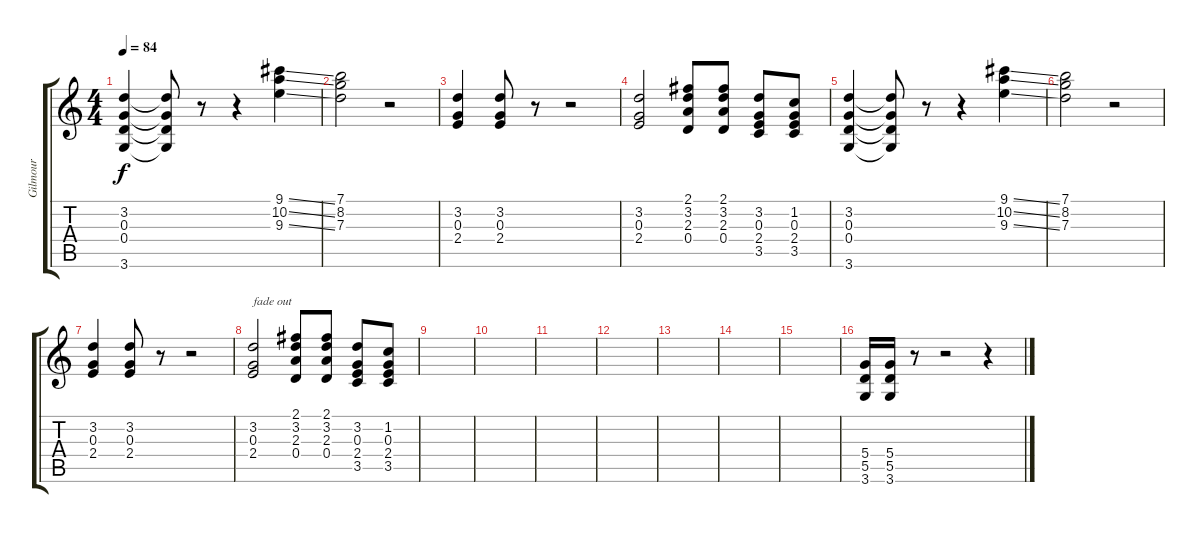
\track ("Gilmour" "Gilmour") {instrument overdrivenguitar}
\staff {score tabs}
\tuning (E4 B3 G3 D3 A2 E2) {hide}
\ts (4 4)
\tempo 84
\clef g2
\ks c
(3.2 0.3 0.4 3.6).4{dy f} (3.2{t} 0.3{t} 0.4{t} 3.6{t}).8 r.8 r.4 (9.1{ss} 10.2{ss} 9.3{ss}).4 |
(7.1 8.2 7.3).2 r.2 |
(3.2 0.3 2.4).4 (3.2 0.3 2.4).8 r.8 r.2 |
(3.2 0.3 2.4).2 (2.1 3.2 2.3 0.4).8 (2.1 3.2 2.3 0.4).8 (3.2 0.3 2.4 3.5).8 (1.2 0.3 2.4 3.5).8 |
(3.2 0.3 0.4 3.6).4 (3.2{t} 0.3{t} 0.4{t} 3.6{t}).8 r.8 r.4 (9.1{ss} 10.2{ss} 9.3{ss}).4 |
(7.1 8.2 7.3).2 r.2 |
(3.2 0.3 2.4).4 (3.2 0.3 2.4).8 r.8 r.2 |
(3.2 0.3 2.4).2{txt "fade out"} (2.1 3.2 2.3 0.4).8 (2.1 3.2 2.3 0.4).8 (3.2 0.3 2.4 3.5).8 (1.2 0.3 2.4 3.5).8 |
|
|
|
|
|
|
|
(5.4 5.5 3.6).16 (5.4 5.5 3.6).16 r.8 r.2 r.4
